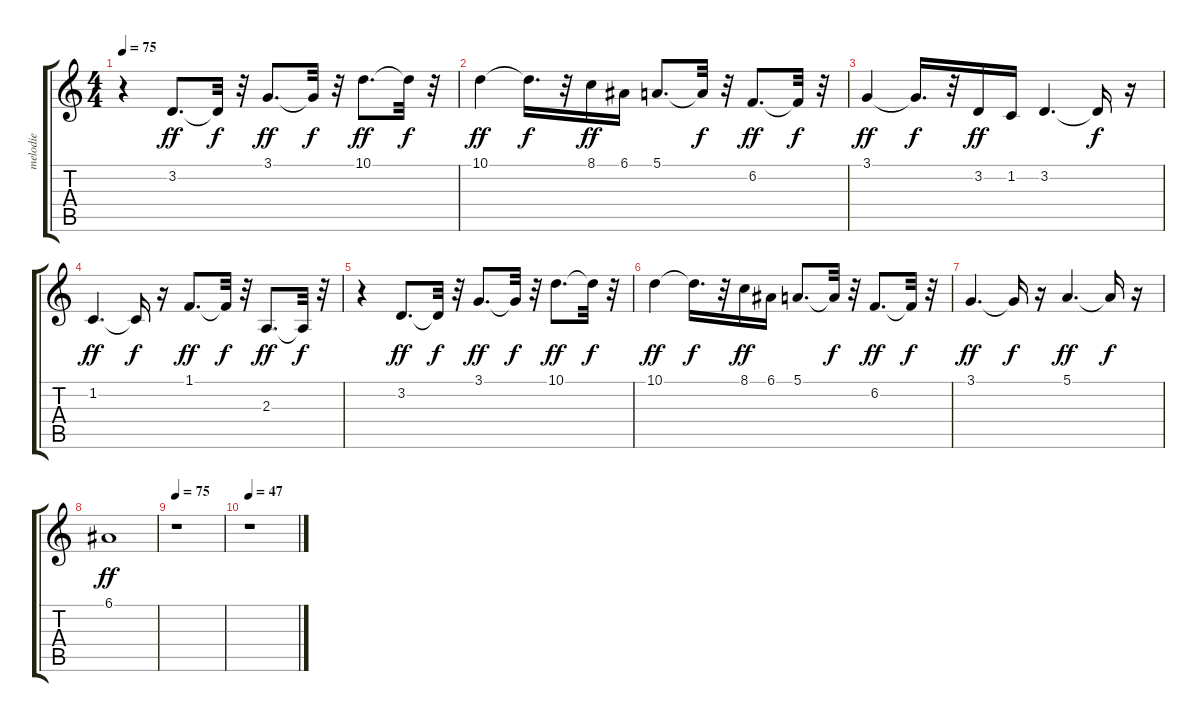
\track ("melodie" "melodie") {instrument shamisen}
\staff {score tabs}
\tuning (E4 B3 G3 D3 A2 E2) {hide}
\ts (4 4)
\tempo 75
\clef g2
\ks c
r.4{dy f} 3.2.8{d dy ff} 3.2{t}.32{dy f} r.32 3.1.8{d dy ff} 3.1{t}.32{dy f} r.32 10.1.8{d dy ff} 10.1{t}.32{dy f} r.32 |
10.1.4{dy ff} 10.1{t}.16{d dy f} r.32 8.1.16{dy ff} 6.1.16 5.1.8{d} 5.1{t}.32{dy f} r.32 6.2.8{d dy ff} 6.2{t}.32{dy f} r.32 |
3.1.4{dy ff} 3.1{t}.16{d dy f} r.32 3.2.16{dy ff} 1.2.16 3.2.4{d} 3.2{t}.16{dy f} r.16 |
1.2.4{d dy ff} 1.2{t}.16{dy f} r.16 1.1.8{d dy ff} 1.1{t}.32{dy f} r.32 2.3.8{d dy ff} 2.3{t}.32{dy f} r.32 |
r.4 3.2.8{d dy ff} 3.2{t}.32{dy f} r.32 3.1.8{d dy ff} 3.1{t}.32{dy f} r.32 10.1.8{d dy ff} 10.1{t}.32{dy f} r.32 |
10.1.4{dy ff} 10.1{t}.16{d dy f} r.32 8.1.16{dy ff} 6.1.16 5.1.8{d} 5.1{t}.32{dy f} r.32 6.2.8{d dy ff} 6.2{t}.32{dy f} r.32 |
3.1.4{d dy ff} 3.1{t}.16{dy f} r.16 5.1.4{d dy ff} 5.1{t}.16{dy f} r.16 |
6.1.1{dy ff} |
\tempo 75
r.1 |
\tempo 47
r.1
